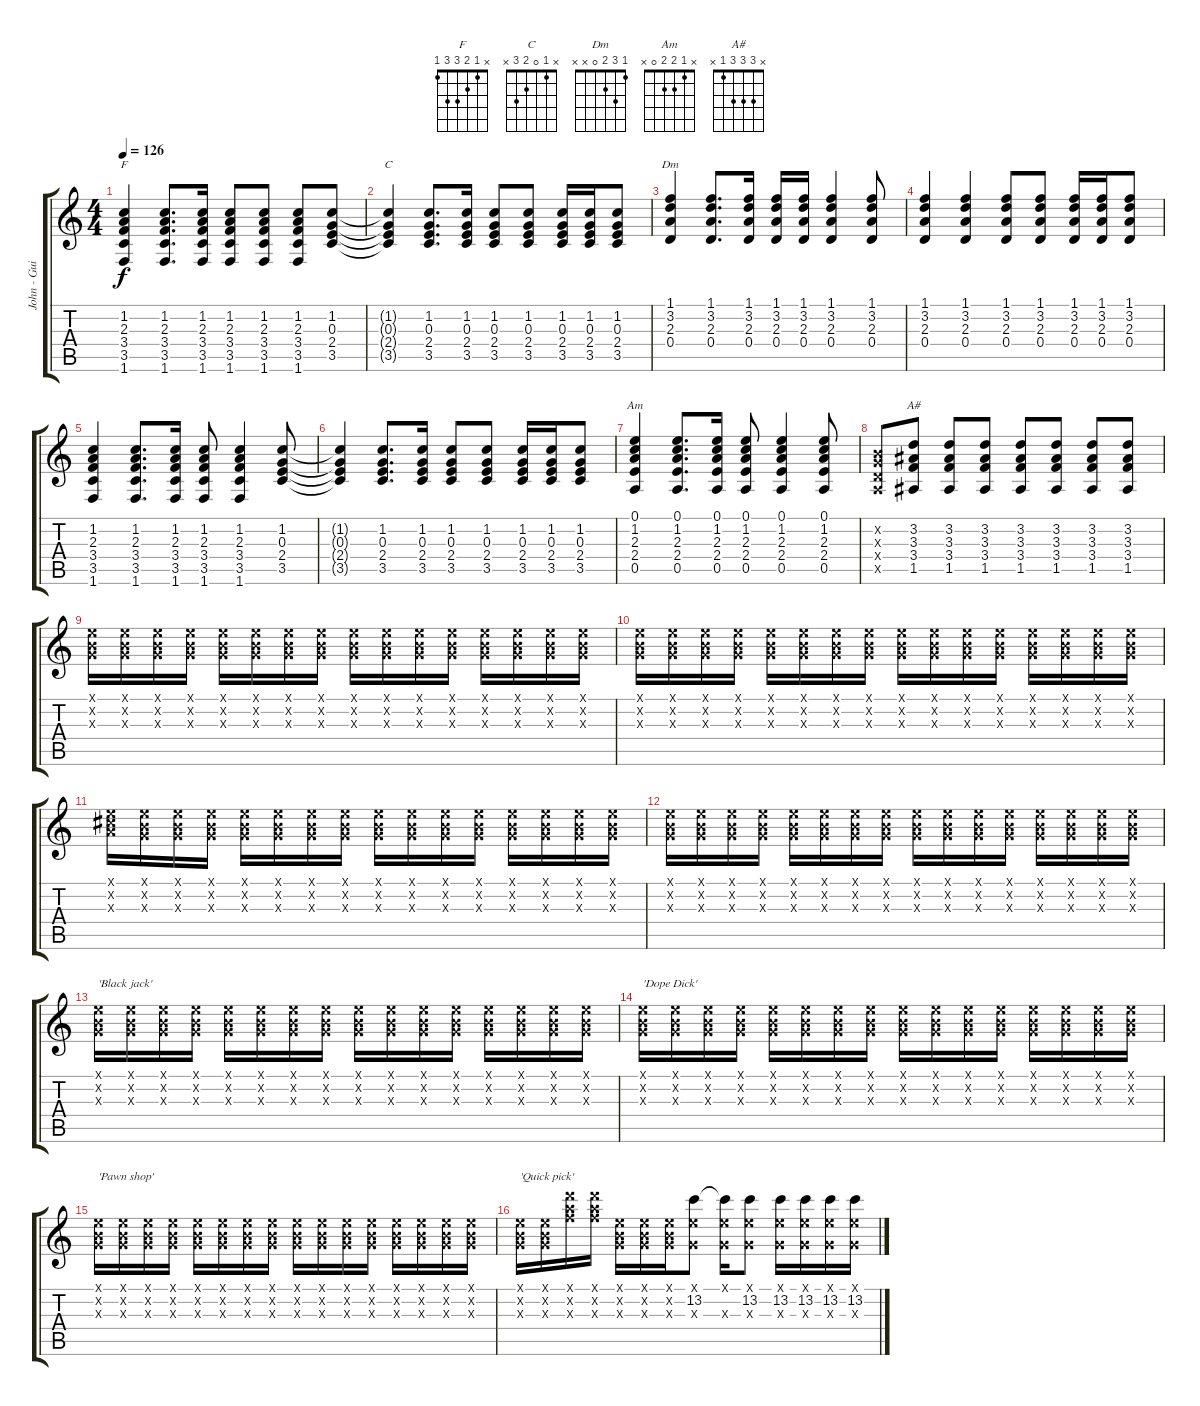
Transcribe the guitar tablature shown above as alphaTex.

\track ("John - Guitar" "John - Gui") {instrument electricguitarclean}
\staff {score tabs}
\tuning (E4 B3 G3 D3 A2 E2) {hide}
\chord ("F" x 1 2 3 3 1)
\chord ("C" x 1 0 2 3 x)
\chord ("Dm" 1 3 2 0 x x)
\chord ("Am" x 1 2 2 0 x)
\chord ("A#" x 3 3 3 1 x)
\ts (4 4)
\tempo 126
\clef g2
\ks c
(1.2 2.3 3.4 3.5 1.6).4{ch "F" dy f} (1.2 2.3 3.4 3.5 1.6).8{d} (1.2 2.3 3.4 3.5 1.6).16 (1.2 2.3 3.4 3.5 1.6).8 (1.2 2.3 3.4 3.5 1.6).8 (1.2 2.3 3.4 3.5 1.6).8 (1.2 0.3 2.4 3.5).8 |
(1.2{t} 0.3{t} 2.4{t} 3.5{t}).4{ch "C"} (1.2 0.3 2.4 3.5).8{d} (1.2 0.3 2.4 3.5).16 (1.2 0.3 2.4 3.5).8 (1.2 0.3 2.4 3.5).8 (1.2 0.3 2.4 3.5).16 (1.2 0.3 2.4 3.5).16 (1.2 0.3 2.4 3.5).8 |
(1.1 3.2 2.3 0.4).4{ch "Dm"} (1.1 3.2 2.3 0.4).8{d} (1.1 3.2 2.3 0.4).16 (1.1 3.2 2.3 0.4).16 (1.1 3.2 2.3 0.4).16 (1.1 3.2 2.3 0.4).4 (1.1 3.2 2.3 0.4).8 |
(1.1 3.2 2.3 0.4).4 (1.1 3.2 2.3 0.4).4 (1.1 3.2 2.3 0.4).8 (1.1 3.2 2.3 0.4).8 (1.1 3.2 2.3 0.4).16 (1.1 3.2 2.3 0.4).16 (1.1 3.2 2.3 0.4).8 |
(1.2 2.3 3.4 3.5 1.6).4 (1.2 2.3 3.4 3.5 1.6).8{d} (1.2 2.3 3.4 3.5 1.6).16 (1.2 2.3 3.4 3.5 1.6).8 (1.2 2.3 3.4 3.5 1.6).4 (1.2 0.3 2.4 3.5).8 |
(1.2{t} 0.3{t} 2.4{t} 3.5{t}).4 (1.2 0.3 2.4 3.5).8{d} (1.2 0.3 2.4 3.5).16 (1.2 0.3 2.4 3.5).8 (1.2 0.3 2.4 3.5).8 (1.2 0.3 2.4 3.5).16 (1.2 0.3 2.4 3.5).16 (1.2 0.3 2.4 3.5).8 |
(0.1 1.2 2.3 2.4 0.5).4{ch "Am"} (0.1 1.2 2.3 2.4 0.5).8{d} (0.1 1.2 2.3 2.4 0.5).16 (0.1 1.2 2.3 2.4 0.5).8 (0.1 1.2 2.3 2.4 0.5).4 (0.1 1.2 2.3 2.4 0.5).8 |
(0.2{x} 0.3{x} 0.4{x} 0.5{x}).8 (3.2 3.3 3.4 1.5).8{ch "A#"} (3.2 3.3 3.4 1.5).8 (3.2 3.3 3.4 1.5).8 (3.2 3.3 3.4 1.5).8 (3.2 3.3 3.4 1.5).8 (3.2 3.3 3.4 1.5).8 (3.2 3.3 3.4 1.5).8 |
(0.1{x} 0.2{x} 0.3{x}).16 (0.1{x} 0.2{x} 0.3{x}).16 (0.1{x} 0.2{x} 0.3{x}).16 (0.1{x} 0.2{x} 0.3{x}).16 (0.1{x} 0.2{x} 0.3{x}).16 (0.1{x} 0.2{x} 0.3{x}).16 (0.1{x} 0.2{x} 0.3{x}).16 (0.1{x} 0.2{x} 0.3{x}).16 (0.1{x} 0.2{x} 0.3{x}).16 (0.1{x} 0.2{x} 0.3{x}).16 (0.1{x} 0.2{x} 0.3{x}).16 (0.1{x} 0.2{x} 0.3{x}).16 (0.1{x} 0.2{x} 0.3{x}).16 (0.1{x} 0.2{x} 0.3{x}).16 (0.1{x} 0.2{x} 0.3{x}).16 (0.1{x} 0.2{x} 0.3{x}).16 |
(0.1{x} 0.2{x} 0.3{x}).16 (0.1{x} 0.2{x} 0.3{x}).16 (0.1{x} 0.2{x} 0.3{x}).16 (0.1{x} 0.2{x} 0.3{x}).16 (0.1{x} 0.2{x} 0.3{x}).16 (0.1{x} 0.2{x} 0.3{x}).16 (0.1{x} 0.2{x} 0.3{x}).16 (0.1{x} 0.2{x} 0.3{x}).16 (0.1{x} 0.2{x} 0.3{x}).16 (0.1{x} 0.2{x} 0.3{x}).16 (0.1{x} 0.2{x} 0.3{x}).16 (0.1{x} 0.2{x} 0.3{x}).16 (0.1{x} 0.2{x} 0.3{x}).16 (0.1{x} 0.2{x} 0.3{x}).16 (0.1{x} 0.2{x} 0.3{x}).16 (0.1{x} 0.2{x} 0.3{x}).16 |
(0.1{x} 2.2{x} 2.3{x}).16 (0.1{x} 0.2{x} 0.3{x}).16 (0.1{x} 0.2{x} 0.3{x}).16 (0.1{x} 0.2{x} 0.3{x}).16 (0.1{x} 0.2{x} 0.3{x}).16 (0.1{x} 0.2{x} 0.3{x}).16 (0.1{x} 0.2{x} 0.3{x}).16 (0.1{x} 0.2{x} 0.3{x}).16 (0.1{x} 0.2{x} 0.3{x}).16 (0.1{x} 0.2{x} 0.3{x}).16 (0.1{x} 0.2{x} 0.3{x}).16 (0.1{x} 0.2{x} 0.3{x}).16 (0.1{x} 0.2{x} 0.3{x}).16 (0.1{x} 0.2{x} 0.3{x}).16 (0.1{x} 0.2{x} 0.3{x}).16 (0.1{x} 0.2{x} 0.3{x}).16 |
(0.1{x} 0.2{x} 0.3{x}).16 (0.1{x} 0.2{x} 0.3{x}).16 (0.1{x} 0.2{x} 0.3{x}).16 (0.1{x} 0.2{x} 0.3{x}).16 (0.1{x} 0.2{x} 0.3{x}).16 (0.1{x} 0.2{x} 0.3{x}).16 (0.1{x} 0.2{x} 0.3{x}).16 (0.1{x} 0.2{x} 0.3{x}).16 (0.1{x} 0.2{x} 0.3{x}).16 (0.1{x} 0.2{x} 0.3{x}).16 (0.1{x} 0.2{x} 0.3{x}).16 (0.1{x} 0.2{x} 0.3{x}).16 (0.1{x} 0.2{x} 0.3{x}).16 (0.1{x} 0.2{x} 0.3{x}).16 (0.1{x} 0.2{x} 0.3{x}).16 (0.1{x} 0.2{x} 0.3{x}).16 |
(0.1{x} 0.2{x} 0.3{x}).16{txt "'Black jack'"} (0.1{x} 0.2{x} 0.3{x}).16 (0.1{x} 0.2{x} 0.3{x}).16 (0.1{x} 0.2{x} 0.3{x}).16 (0.1{x} 0.2{x} 0.3{x}).16 (0.1{x} 0.2{x} 0.3{x}).16 (0.1{x} 0.2{x} 0.3{x}).16 (0.1{x} 0.2{x} 0.3{x}).16 (0.1{x} 0.2{x} 0.3{x}).16 (0.1{x} 0.2{x} 0.3{x}).16 (0.1{x} 0.2{x} 0.3{x}).16 (0.1{x} 0.2{x} 0.3{x}).16 (0.1{x} 0.2{x} 0.3{x}).16 (0.1{x} 0.2{x} 0.3{x}).16 (0.1{x} 0.2{x} 0.3{x}).16 (0.1{x} 0.2{x} 0.3{x}).16 |
(0.1{x} 0.2{x} 0.3{x}).16{txt "'Dope Dick'"} (0.1{x} 0.2{x} 0.3{x}).16 (0.1{x} 0.2{x} 0.3{x}).16 (0.1{x} 0.2{x} 0.3{x}).16 (0.1{x} 0.2{x} 0.3{x}).16 (0.1{x} 0.2{x} 0.3{x}).16 (0.1{x} 0.2{x} 0.3{x}).16 (0.1{x} 0.2{x} 0.3{x}).16 (0.1{x} 0.2{x} 0.3{x}).16 (0.1{x} 0.2{x} 0.3{x}).16 (0.1{x} 0.2{x} 0.3{x}).16 (0.1{x} 0.2{x} 0.3{x}).16 (0.1{x} 0.2{x} 0.3{x}).16 (0.1{x} 0.2{x} 0.3{x}).16 (0.1{x} 0.2{x} 0.3{x}).16 (0.1{x} 0.2{x} 0.3{x}).16 |
(0.1{x} 0.2{x} 0.3{x}).16{txt "'Pawn shop'"} (0.1{x} 0.2{x} 0.3{x}).16 (0.1{x} 0.2{x} 0.3{x}).16 (0.1{x} 0.2{x} 0.3{x}).16 (0.1{x} 0.2{x} 0.3{x}).16 (0.1{x} 0.2{x} 0.3{x}).16 (0.1{x} 0.2{x} 0.3{x}).16 (0.1{x} 0.2{x} 0.3{x}).16 (0.1{x} 0.2{x} 0.3{x}).16 (0.1{x} 0.2{x} 0.3{x}).16 (0.1{x} 0.2{x} 0.3{x}).16 (0.1{x} 0.2{x} 0.3{x}).16 (0.1{x} 0.2{x} 0.3{x}).16 (0.1{x} 0.2{x} 0.3{x}).16 (0.1{x} 0.2{x} 0.3{x}).16 (0.1{x} 0.2{x} 0.3{x}).16 |
(0.1{x} 0.2{x} 0.3{x}).16{txt "'Quick pick'"} (0.1{x} 0.2{x} 0.3{x}).16 (10.1{x} 10.2{x} 10.3{x}).16 (10.1{x} 10.2{x} 10.3{x}).16 (0.1{x} 0.2{x} 0.3{x}).16 (0.1{x} 0.2{x} 0.3{x}).16 (0.1{x} 0.2{x} 0.3{x}).16 (0.1{x} 13.2 0.3{x}).8 (0.1{x} 13.2{t} 0.3{x}).16 (0.1{x} 13.2 0.3{x}).8 (0.1{x} 13.2 0.3{x}).16 (0.1{x} 13.2 0.3{x}).16 (0.1{x} 13.2 0.3{x}).16 (0.1{x} 13.2 0.3{x}).16
